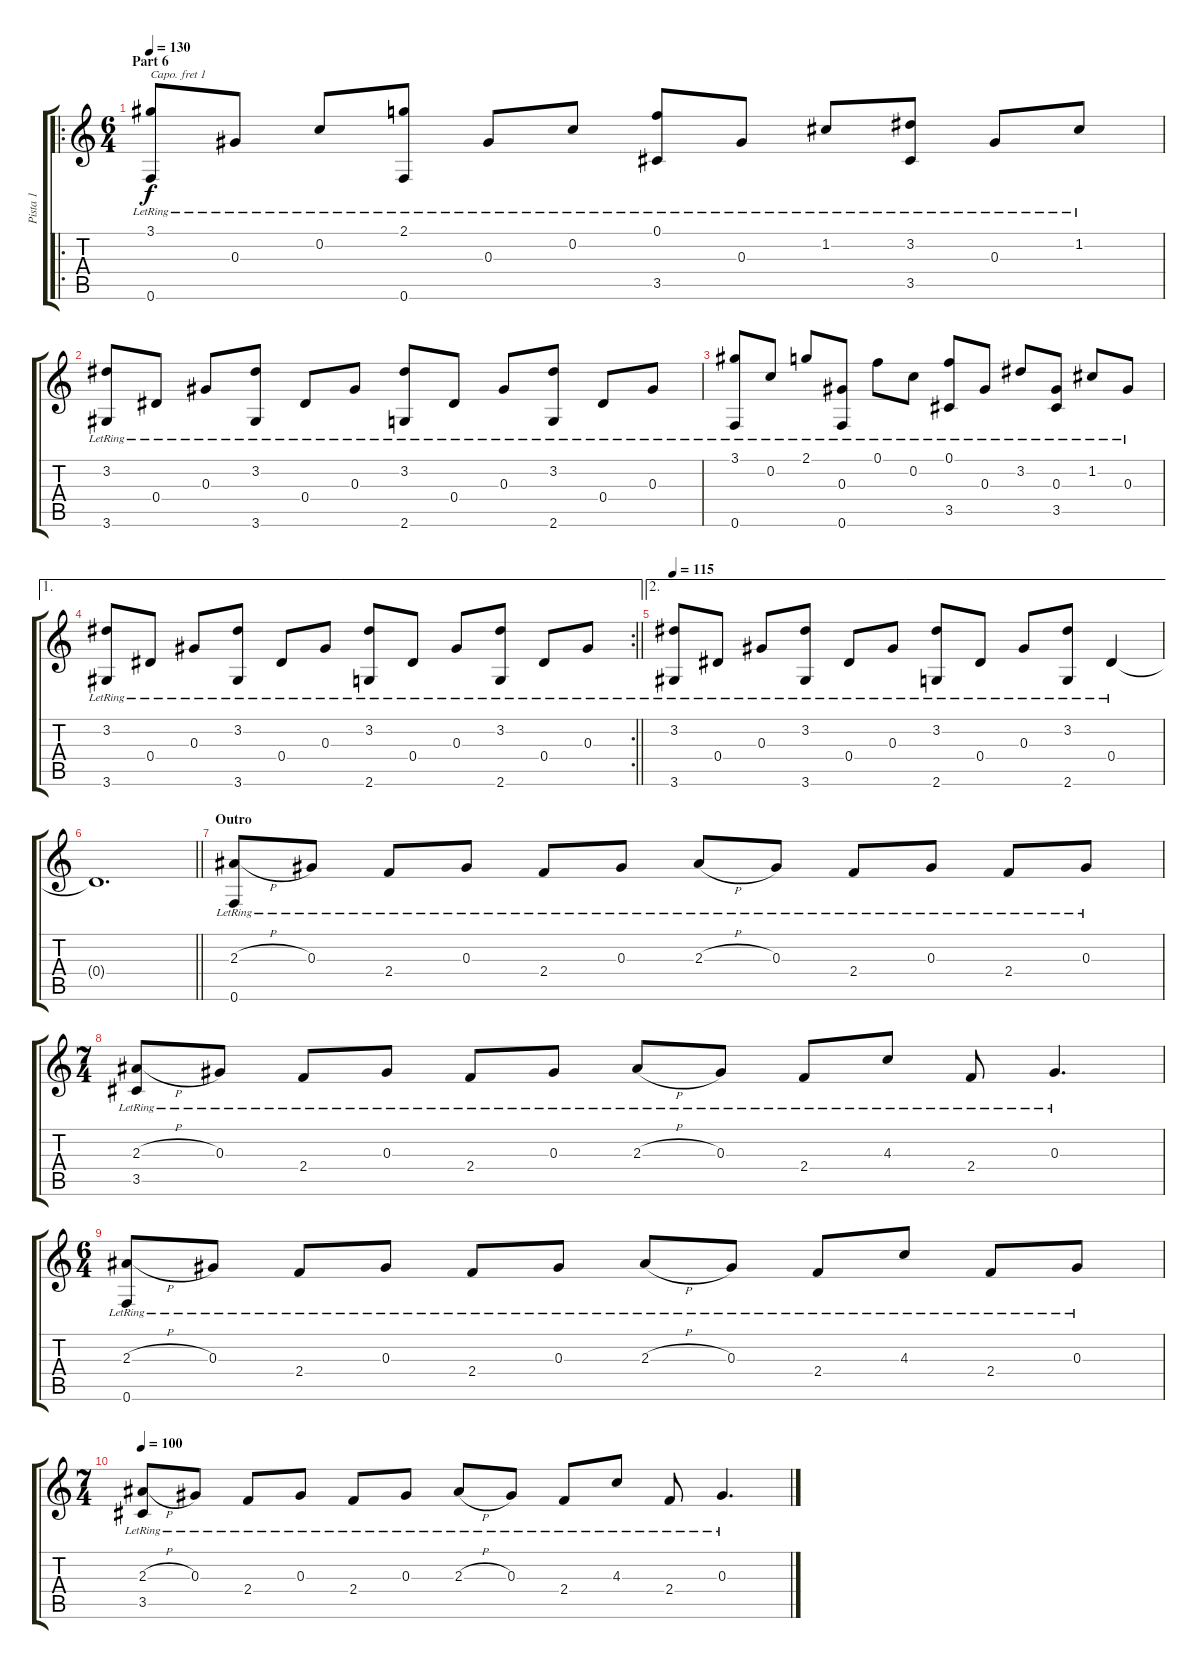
\track ("Pista 1" "Pista 1") {instrument acousticguitarsteel}
\staff {score tabs}
\capo 1
\tuning (E4 B3 G3 D3 A2 E2) {hide}
\ro
\ts (6 4)
\section ("" "Part 6")
\tempo 130
\clef g2
\ks c
(3.1{lr} 0.6{lr}).8{dy f} 0.3{lr}.8 0.2{lr}.8 (2.1{lr} 0.6{lr}).8 0.3{lr}.8 0.2{lr}.8 (0.1{lr} 3.5{lr}).8 0.3{lr}.8 1.2{lr}.8 (3.2{lr} 3.5{lr}).8 0.3{lr}.8 1.2{lr}.8 |
(3.2{lr} 3.6{lr}).8 0.4{lr}.8 0.3{lr}.8 (3.2{lr} 3.6{lr}).8 0.4{lr}.8 0.3{lr}.8 (3.2{lr} 2.6{lr}).8 0.4{lr}.8 0.3{lr}.8 (3.2{lr} 2.6{lr}).8 0.4{lr}.8 0.3{lr}.8 |
(3.1{lr} 0.6{lr}).8 0.2{lr}.8 2.1{lr}.8 (0.3{lr} 0.6{lr}).8 0.1{lr}.8 0.2{lr}.8 (0.1{lr} 3.5{lr}).8 0.3{lr}.8 3.2{lr}.8 (0.3{lr} 3.5{lr}).8 1.2{lr}.8 0.3{lr}.8 |
\ae 1
\rc 2
\barLineRight lightlight
(3.2{lr} 3.6{lr}).8 0.4{lr}.8 0.3{lr}.8 (3.2{lr} 3.6{lr}).8 0.4{lr}.8 0.3{lr}.8 (3.2{lr} 2.6{lr}).8 0.4{lr}.8 0.3{lr}.8 (3.2{lr} 2.6{lr}).8 0.4{lr}.8 0.3{lr}.8 |
\ae 2
\tempo 115
(3.2{lr} 3.6{lr}).8 0.4{lr}.8 0.3{lr}.8 (3.2{lr} 3.6{lr}).8 0.4{lr}.8 0.3{lr}.8 (3.2{lr} 2.6{lr}).8 0.4{lr}.8 0.3{lr}.8 (3.2{lr} 2.6{lr}).8 0.4{lr}.4 |
\barLineRight lightlight
0.4{t}.1{d} |
\section ("" "Outro")
(2.3{h lr} 0.6{lr}).8 0.3{lr}.8 2.4{lr}.8 0.3{lr}.8 2.4{lr}.8 0.3{lr}.8 2.3{h lr}.8 0.3{lr}.8 2.4{lr}.8 0.3{lr}.8 2.4{lr}.8 0.3{lr}.8 |
\ts (7 4)
(2.3{h lr} 3.5{lr}).8 0.3{lr}.8 2.4{lr}.8 0.3{lr}.8 2.4{lr}.8 0.3{lr}.8 2.3{h lr}.8 0.3{lr}.8 2.4{lr}.8 4.3{lr}.8 2.4{lr}.8 0.3{lr}.4{d} |
\ts (6 4)
(2.3{h lr} 0.6{lr}).8 0.3{lr}.8 2.4{lr}.8 0.3{lr}.8 2.4{lr}.8 0.3{lr}.8 2.3{h lr}.8 0.3{lr}.8 2.4{lr}.8 4.3{lr}.8 2.4{lr}.8 0.3{lr}.8 |
\ts (7 4)
\tempo 100
(2.3{h lr} 3.5{lr}).8 0.3{lr}.8 2.4{lr}.8 0.3{lr}.8 2.4{lr}.8 0.3{lr}.8 2.3{h lr}.8 0.3{lr}.8 2.4{lr}.8 4.3{lr}.8 2.4{lr}.8 0.3{lr}.4{d}
